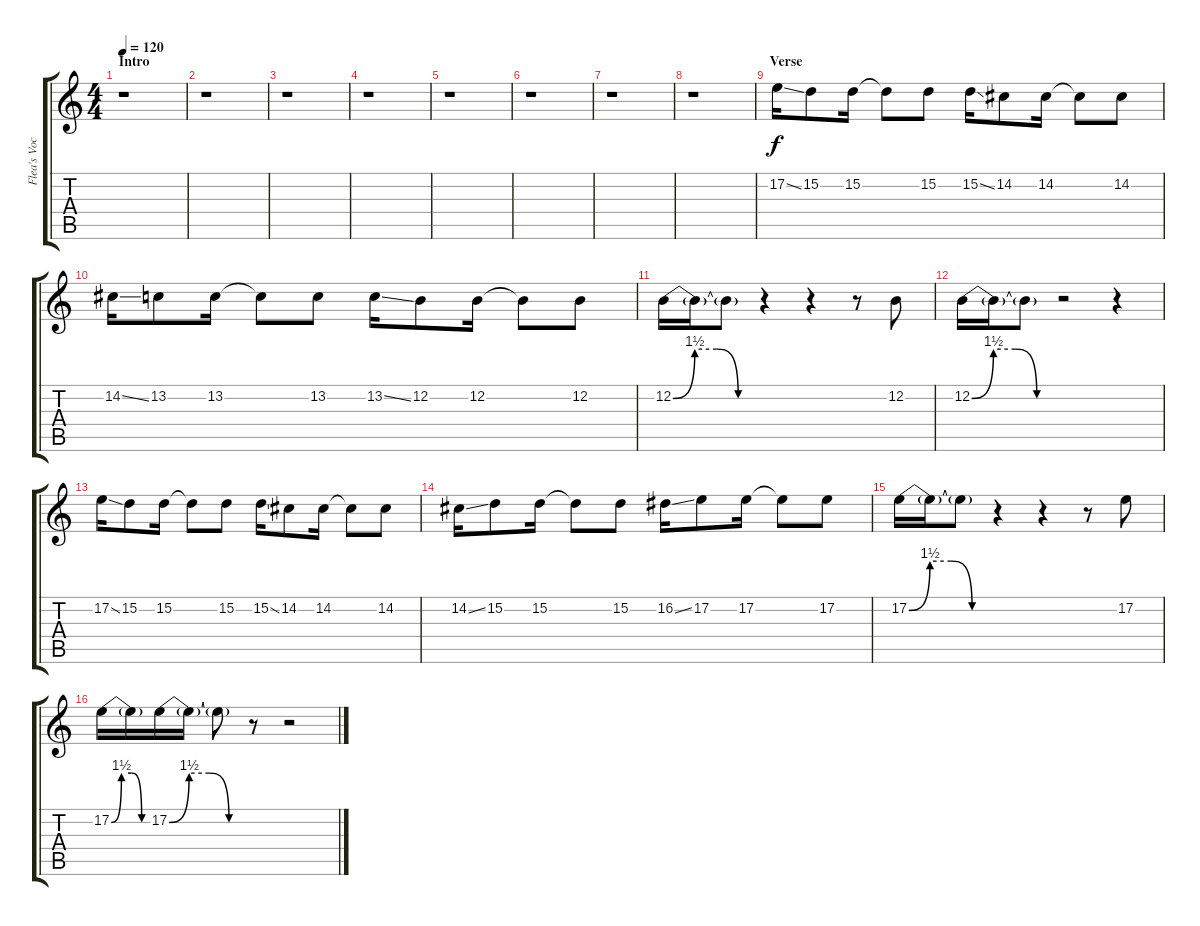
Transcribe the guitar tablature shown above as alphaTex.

\track ("Flea's Vocals" "Flea's Voc") {instrument lead6voice}
\staff {score tabs}
\tuning (E4 B3 G3 D3 A2 E2) {hide}
\ts (4 4)
\section ("" "Intro")
\tempo 120
\clef g2
\ks c
r.1{dy f instrument lead6voice} |
r.1 |
r.1 |
r.1 |
r.1 |
r.1 |
r.1 |
r.1 |
\section ("" "Verse")
17.2{ss}.16 15.2.8 15.2.16 15.2{t}.8 15.2.8 15.2{ss}.16 14.2.8 14.2.16 14.2{t}.8 14.2.8 |
14.2{ss}.16 13.2.8 13.2.16 13.2{t}.8 13.2.8 13.2{ss}.16 12.2.8 12.2.16 12.2{t}.8 12.2.8 |
12.2{be (custom 0 0 15 6 30 6 45 0 60 0)}.16 12.2{t}.16 12.2{t}.8 r.4 r.4 r.8 12.2.8 |
12.2{be (custom 0 0 15 6 30 6 45 0 60 0)}.16 12.2{t}.16 12.2{t}.8 r.2 r.4 |
17.2{ss}.16 15.2.8 15.2.16 15.2{t}.8 15.2.8 15.2{ss}.16 14.2.8 14.2.16 14.2{t}.8 14.2.8 |
14.2{ss}.16 15.2.8 15.2.16 15.2{t}.8 15.2.8 16.2{ss}.16 17.2.8 17.2.16 17.2{t}.8 17.2.8 |
17.2{be (custom 0 0 15 6 30 6 45 0 60 0)}.16 17.2{t}.16 17.2{t}.8 r.4 r.4 r.8 17.2.8 |
17.2{be (custom 0 0 15 6 30 6 45 0 60 0)}.16 17.2{t}.16 17.2{be (custom 0 0 15 6 30 6 45 0 60 0)}.16 17.2{t}.16 17.2{t}.8 r.8 r.2
